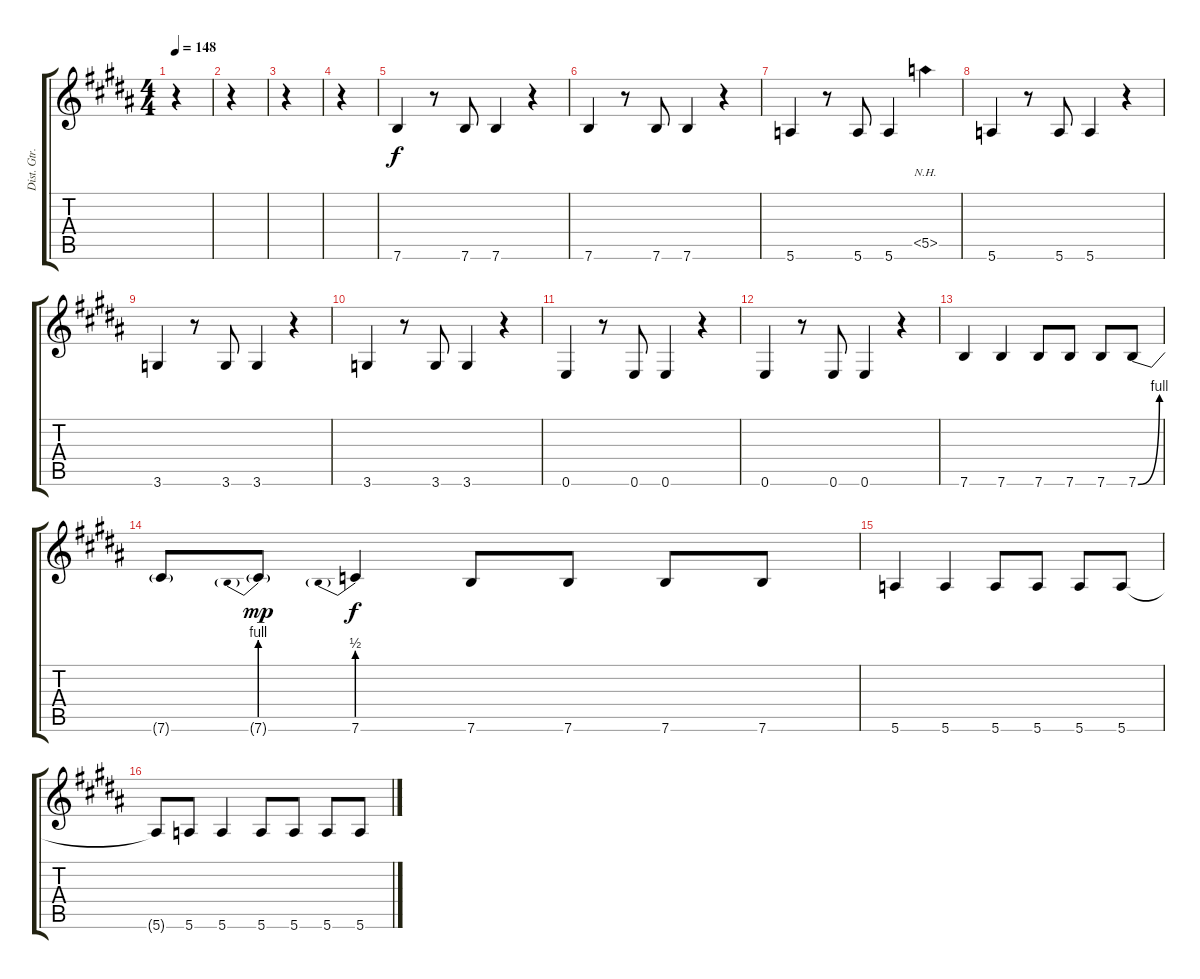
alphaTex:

\track ("Dist. Gtr." "Dist. Gtr.") {instrument overdrivenguitar}
\staff {score tabs}
\tuning (E4 B3 G3 D3 A2 E2) {hide}
\ts (4 4)
\tempo 148
\clef g2
\ks b
r.4{dy f} |
r.4 |
r.4 |
r.4 |
7.6.4 r.8 7.6.8 7.6.4 r.4 |
7.6.4 r.8 7.6.8 7.6.4 r.4 |
5.6.4 r.8 5.6.8 5.6.4 5.5{nh}.4 |
5.6.4 r.8 5.6.8 5.6.4 r.4 |
3.6.4 r.8 3.6.8 3.6.4 r.4 |
3.6.4 r.8 3.6.8 3.6.4 r.4 |
0.6.4 r.8 0.6.8 0.6.4 r.4 |
0.6.4 r.8 0.6.8 0.6.4 r.4 |
7.6.4 7.6.4 7.6.8 7.6.8 7.6.8 7.6{be (bend 0 0 60 4)}.8 |
7.6{t}.8 7.6{be (prebend 0 4 60 4) g}.8{dy mp} 7.6{be (prebend 0 2 60 2)}.4{dy f} 7.6.8 7.6.8 7.6.8 7.6.8 |
5.6.4 5.6.4 5.6.8 5.6.8 5.6.8 5.6.8 |
5.6{t}.8 5.6.8 5.6.4 5.6.8 5.6.8 5.6.8 5.6.8
